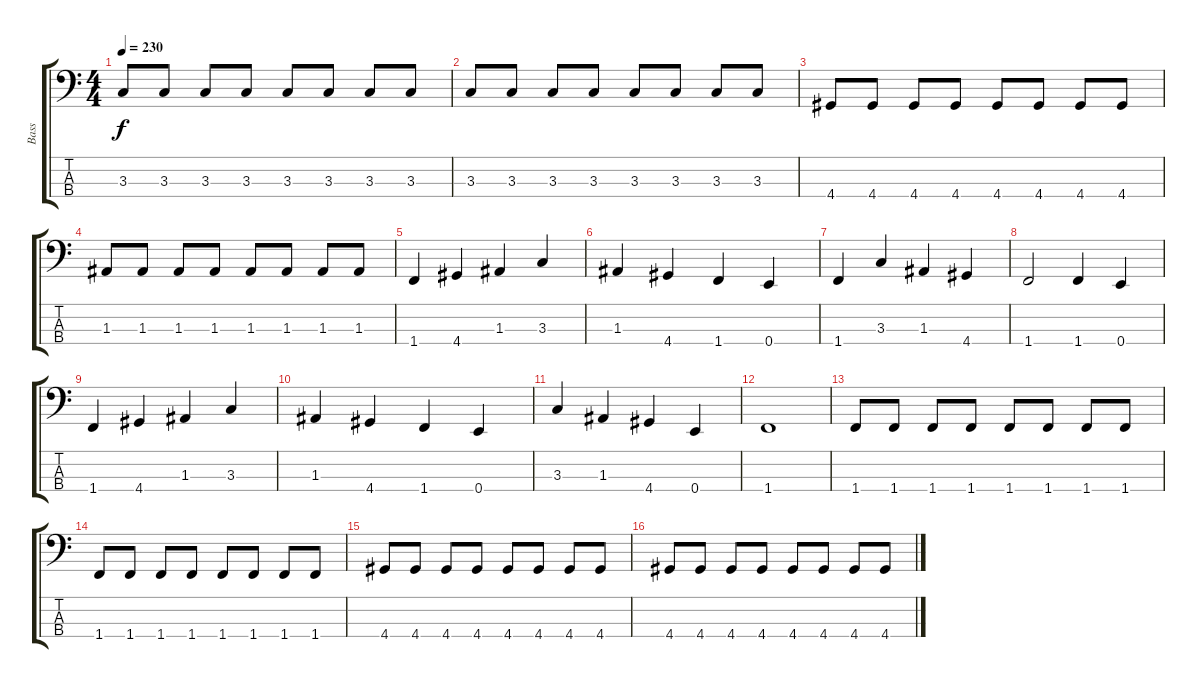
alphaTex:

\track ("Bass" "Bass") {instrument electricbasspick}
\staff {score tabs}
\tuning (G2 D2 A1 E1) {hide}
\ts (4 4)
\tempo 230
\clef f4
\ks c
3.3.8{dy f} 3.3.8 3.3.8 3.3.8 3.3.8 3.3.8 3.3.8 3.3.8 |
3.3.8 3.3.8 3.3.8 3.3.8 3.3.8 3.3.8 3.3.8 3.3.8 |
4.4.8 4.4.8 4.4.8 4.4.8 4.4.8 4.4.8 4.4.8 4.4.8 |
1.3.8 1.3.8 1.3.8 1.3.8 1.3.8 1.3.8 1.3.8 1.3.8 |
1.4.4 4.4.4 1.3.4 3.3.4 |
1.3.4 4.4.4 1.4.4 0.4.4 |
1.4.4 3.3.4 1.3.4 4.4.4 |
1.4.2 1.4.4 0.4.4 |
1.4.4 4.4.4 1.3.4 3.3.4 |
1.3.4 4.4.4 1.4.4 0.4.4 |
3.3.4 1.3.4 4.4.4 0.4.4 |
1.4.1 |
1.4.8 1.4.8 1.4.8 1.4.8 1.4.8 1.4.8 1.4.8 1.4.8 |
1.4.8 1.4.8 1.4.8 1.4.8 1.4.8 1.4.8 1.4.8 1.4.8 |
4.4.8 4.4.8 4.4.8 4.4.8 4.4.8 4.4.8 4.4.8 4.4.8 |
4.4.8 4.4.8 4.4.8 4.4.8 4.4.8 4.4.8 4.4.8 4.4.8
